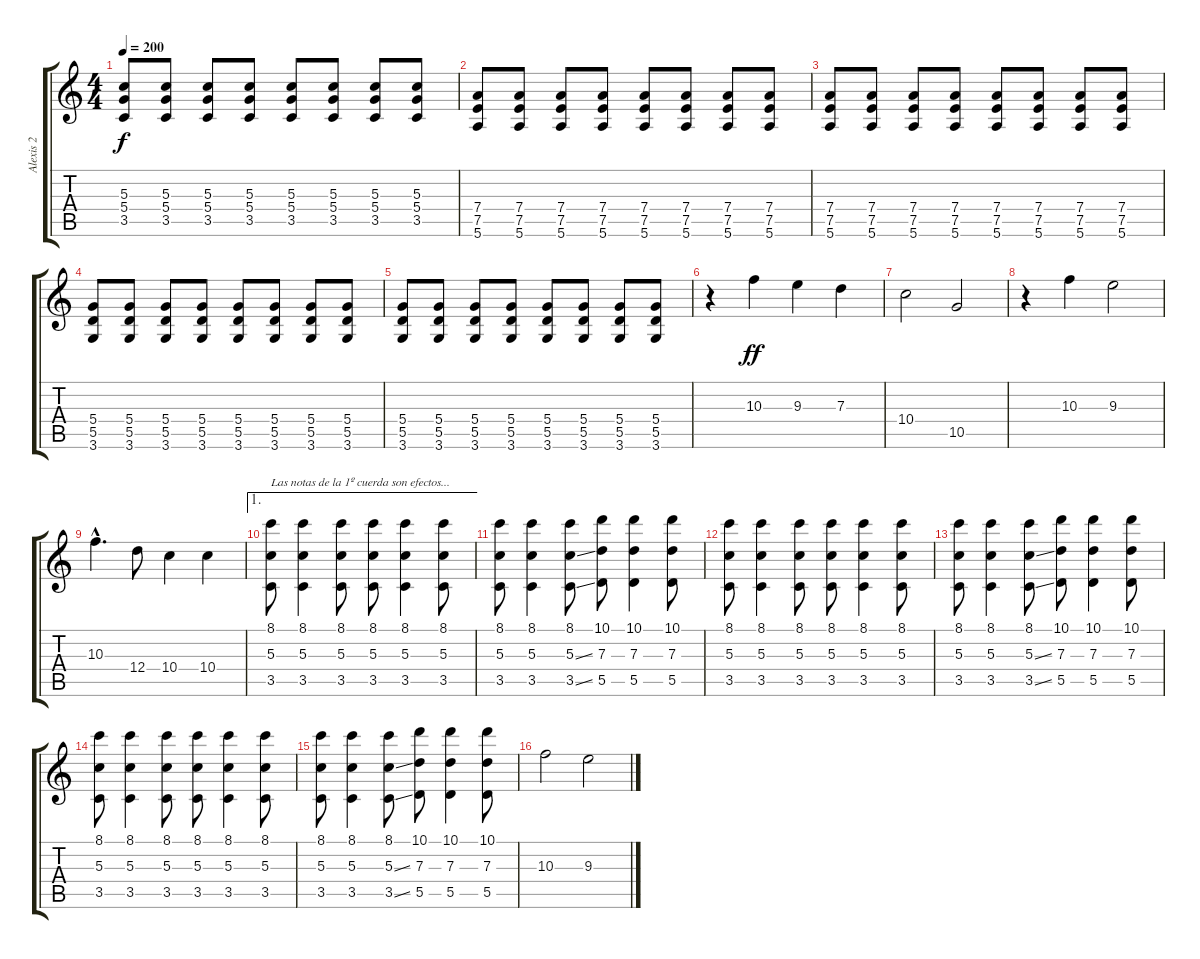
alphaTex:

\track ("Alexis 2" "Alexis 2") {instrument overdrivenguitar}
\staff {score tabs}
\tuning (E4 B3 G3 D3 A2 E2) {hide}
\ts (4 4)
\tempo 200
\clef g2
\ks c
(5.3 5.4 3.5).8{dy f} (5.3 5.4 3.5).8 (5.3 5.4 3.5).8 (5.3 5.4 3.5).8 (5.3 5.4 3.5).8 (5.3 5.4 3.5).8 (5.3 5.4 3.5).8 (5.3 5.4 3.5).8 |
(7.4 7.5 5.6).8 (7.4 7.5 5.6).8 (7.4 7.5 5.6).8 (7.4 7.5 5.6).8 (7.4 7.5 5.6).8 (7.4 7.5 5.6).8 (7.4 7.5 5.6).8 (7.4 7.5 5.6).8 |
(7.4 7.5 5.6).8 (7.4 7.5 5.6).8 (7.4 7.5 5.6).8 (7.4 7.5 5.6).8 (7.4 7.5 5.6).8 (7.4 7.5 5.6).8 (7.4 7.5 5.6).8 (7.4 7.5 5.6).8 |
(5.4 5.5 3.6).8 (5.4 5.5 3.6).8 (5.4 5.5 3.6).8 (5.4 5.5 3.6).8 (5.4 5.5 3.6).8 (5.4 5.5 3.6).8 (5.4 5.5 3.6).8 (5.4 5.5 3.6).8 |
(5.4 5.5 3.6).8 (5.4 5.5 3.6).8 (5.4 5.5 3.6).8 (5.4 5.5 3.6).8 (5.4 5.5 3.6).8 (5.4 5.5 3.6).8 (5.4 5.5 3.6).8 (5.4 5.5 3.6).8 |
r.4 10.3.4{dy ff} 9.3.4 7.3.4 |
10.4.2 10.5.2 |
r.4 10.3.4 9.3.2 |
10.3{hac}.4{d} 12.4.8 10.4.4 10.4.4 |
\ae 1
(8.1 5.3 3.5).8{txt "Las notas de la 1º cuerda son efectos..." volume 14 balance 8} (8.1 5.3 3.5).4 (8.1 5.3 3.5).8 (8.1 5.3 3.5).8 (8.1 5.3 3.5).4 (8.1 5.3 3.5).8 |
(8.1 5.3 3.5).8 (8.1 5.3 3.5).4 (8.1 5.3{ss} 3.5{ss}).8 (10.1 7.3 5.5).8 (10.1 7.3 5.5).4 (10.1 7.3 5.5).8 |
(8.1 5.3 3.5).8 (8.1 5.3 3.5).4 (8.1 5.3 3.5).8 (8.1 5.3 3.5).8 (8.1 5.3 3.5).4 (8.1 5.3 3.5).8 |
(8.1 5.3 3.5).8 (8.1 5.3 3.5).4 (8.1 5.3{ss} 3.5{ss}).8 (10.1 7.3 5.5).8 (10.1 7.3 5.5).4 (10.1 7.3 5.5).8 |
(8.1 5.3 3.5).8 (8.1 5.3 3.5).4 (8.1 5.3 3.5).8 (8.1 5.3 3.5).8 (8.1 5.3 3.5).4 (8.1 5.3 3.5).8 |
(8.1 5.3 3.5).8 (8.1 5.3 3.5).4 (8.1 5.3{ss} 3.5{ss}).8 (10.1 7.3 5.5).8 (10.1 7.3 5.5).4 (10.1 7.3 5.5).8 |
10.3.2 9.3.2
